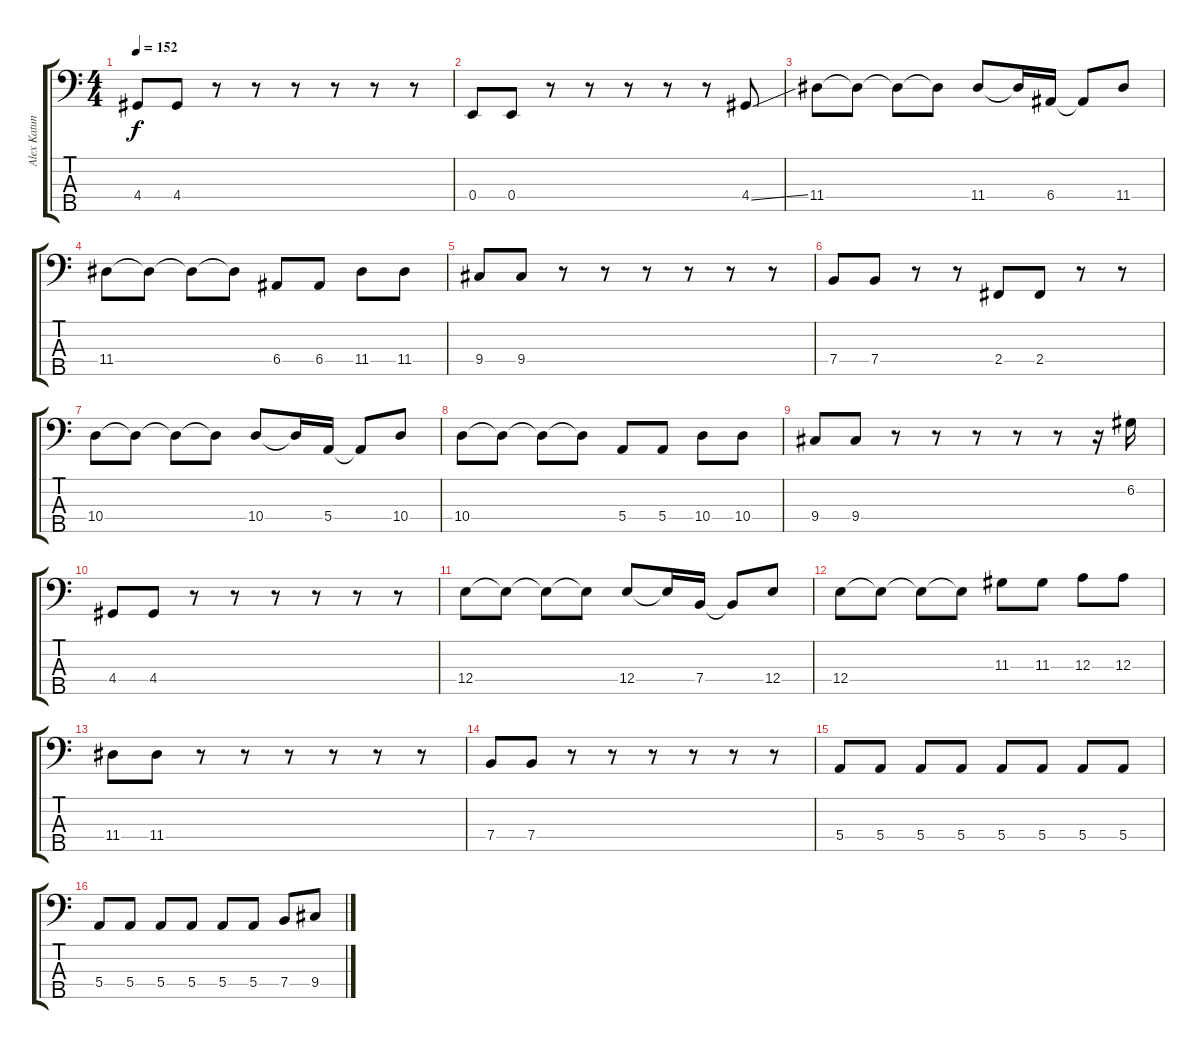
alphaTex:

\track ("Alex Katunich" "Alex Katun") {instrument electricbassfinger}
\staff {score tabs}
\tuning (G2 D2 A1 E1 B0) {hide}
\ts (4 4)
\tempo 152
\clef f4
\ks c
4.4.8{dy f} 4.4.8 r.8 r.8 r.8 r.8 r.8 r.8 |
0.4.8 0.4.8 r.8 r.8 r.8 r.8 r.8 4.4{ss}.8 |
11.4.8 11.4{t}.8 11.4{t}.8 11.4{t}.8 11.4.8 11.4{t}.16 6.4.16 6.4{t}.8 11.4.8 |
11.4.8 11.4{t}.8 11.4{t}.8 11.4{t}.8 6.4.8 6.4.8 11.4.8 11.4.8 |
9.4.8 9.4.8 r.8 r.8 r.8 r.8 r.8 r.8 |
7.4.8 7.4.8 r.8 r.8 2.4.8 2.4.8 r.8 r.8 |
10.4.8 10.4{t}.8 10.4{t}.8 10.4{t}.8 10.4.8 10.4{t}.16 5.4.16 5.4{t}.8 10.4.8 |
10.4.8 10.4{t}.8 10.4{t}.8 10.4{t}.8 5.4.8 5.4.8 10.4.8 10.4.8 |
9.4.8 9.4.8 r.8 r.8 r.8 r.8 r.8 r.16 6.2.16{volume 16 instrument slapbass1} |
4.4.8 4.4.8 r.8 r.8 r.8 r.8 r.8 r.8 |
12.4.8{instrument electricbassfinger} 12.4{t}.8 12.4{t}.8 12.4{t}.8 12.4.8 12.4{t}.16 7.4.16 7.4{t}.8 12.4.8 |
12.4.8 12.4{t}.8 12.4{t}.8 12.4{t}.8 11.3.8 11.3.8 12.3.8 12.3.8 |
11.4.8 11.4.8 r.8 r.8 r.8 r.8 r.8 r.8 |
7.4.8 7.4.8 r.8 r.8 r.8 r.8 r.8 r.8 |
5.4.8 5.4.8 5.4.8 5.4.8 5.4.8 5.4.8 5.4.8 5.4.8 |
5.4.8 5.4.8 5.4.8 5.4.8 5.4.8 5.4.8 7.4.8 9.4.8
